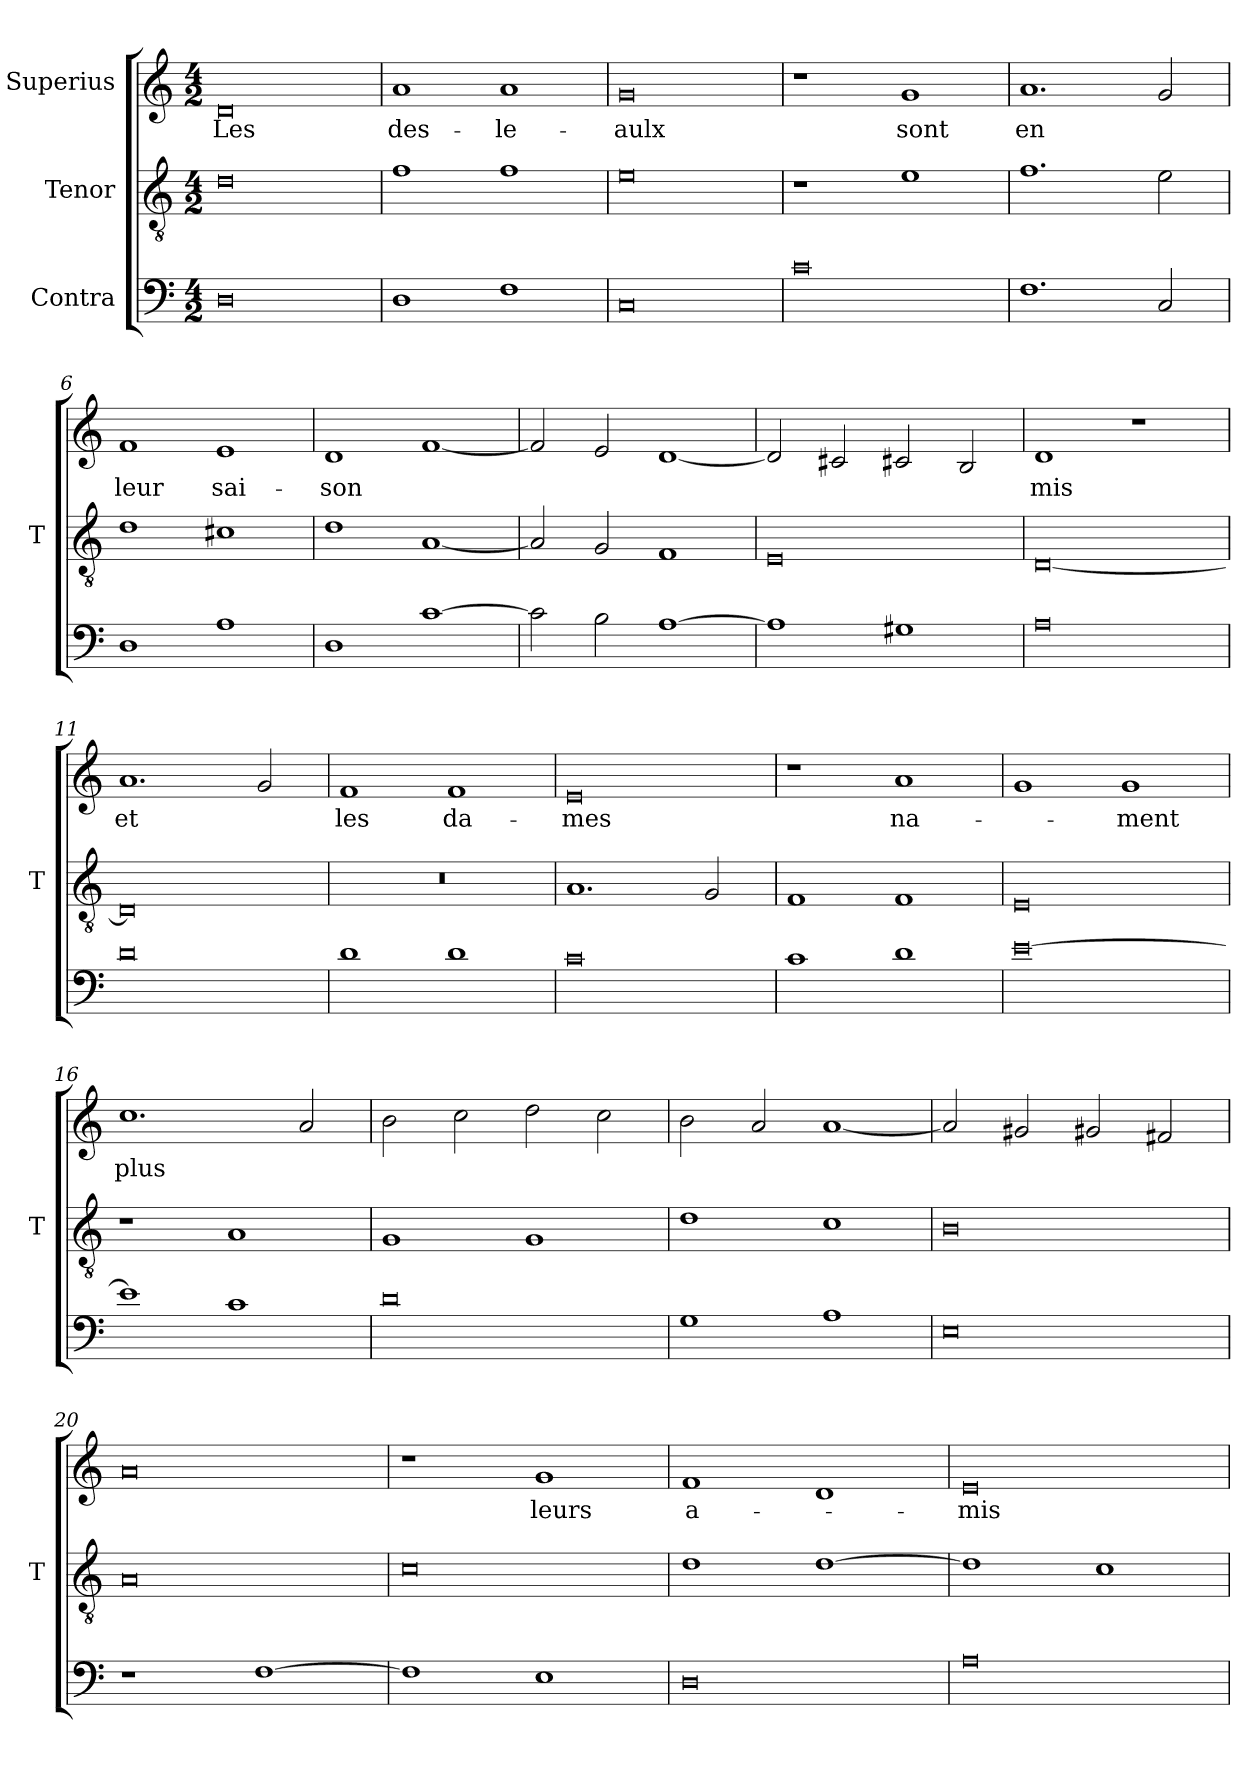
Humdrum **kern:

**kern	**kern	**kern	**text
*part3	*part2	*part1	*part1
*staff3	*staff2	*staff1	*staff1
*I"Contra	*I"Tenor	*I"Superius	*
*	*I'T	*	*
*clefF4	*clefGv2	*clefG2	*
*M4/2	*M4/2	*M4/2	*
=1	=1	=1	=1
0D	0d	0d	-Les
=2	=2	=2	=2
1D	1f	1a	des-
1F	1f	1a	-le-
=3	=3	=3	=3
0C	0e	0g	-aulx
=4	=4	=4	=4
0c	1r	1r	.
.	1e	1g	-sont
=5	=5	=5	=5
1.F	1.f	1.a	-en
2C	2e	2g	.
=6	=6	=6	=6
1D	1d	1f	-leur
1A	1c#X	1e	sai-
=7	=7	=7	=7
1D	1d	1d	-son
[1c	[1A	[1f	.
=8	=8	=8	=8
2c]	2A]	2f]	.
2B	2G	2e	.
[1A	1F	[1d	.
=9	=9	=9	=9
1A]	0E	2d]	.
.	.	2c#X	.
1G#X	.	2c#X	.
.	.	2B	.
=10	=10	=10	=10
0A	[0D	1d	-mis
.	.	1r	.
=11	=11	=11	=11
0d	0D]	1.a	-et
.	.	2g	.
=12	=12	=12	=12
1d	0r	1f	-les
1d	.	1f	da-
=13	=13	=13	=13
0c	1.A	0e	-mes
.	2G	.	.
=14	=14	=14	=14
1c	1F	1r	.
1d	1F	1a	na-
=15	=15	=15	=15
[0e	0E	1g	.
.	.	1g	-ment
=16	=16	=16	=16
1e]	1r	1.cc	-plus
1c	1A	.	.
.	.	2a	.
=17	=17	=17	=17
0d	1G	2b	.
.	.	2cc	.
.	1G	2dd	.
.	.	2cc	.
=18	=18	=18	=18
1G	1d	2b	.
.	.	2a	.
1A	1c	[1a	.
=19	=19	=19	=19
0E	0B	2a]	.
.	.	2g#X	.
.	.	2g#X	.
.	.	2f#X	.
=20	=20	=20	=20
1r	0A	0a	.
[1F	.	.	.
=21	=21	=21	=21
1F]	0c	1r	.
1E	.	1g	-leurs
=22	=22	=22	=22
0D	1d	1f	a-
.	[1d	1d	.
=23	=23	=23	=23
0A	1d]	0e	-mis
.	1c	.	.
=	=	=	=
*-	*-	*-	*-
